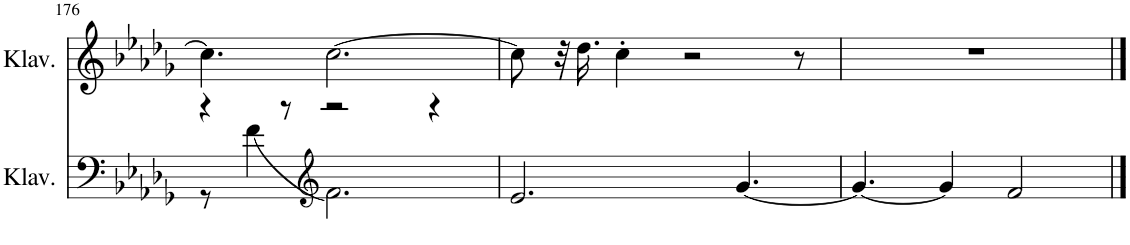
**kern	**kern
*part2	*part1
*staff2	*staff1
*I"Klavier	*I"Klavier
*I'Klav.	*I'Klav.
!!LO:PB:g=z
*clefF4	*clefG2
*k[b-e-a-d-g-]	*k[b-e-a-d-g-]
*M9/8	*M9/8
=176	=176
*^	*
4r	8r	4.cc\]
.	[4f\	.
8r	.	.
*clefG2	*	*
2r	2.f\]	[2.cc\
4r	.	.
*v	*v	*
=177	=177
2.e-/	8cc\]
.	32r
.	16.dd-\
.	4cc'\
.	2r
[4.g-/	.
.	8r
=178	=178
4.g-/_	8%9r
4g-/]	.
2f/	.
==	==
*-	*-
